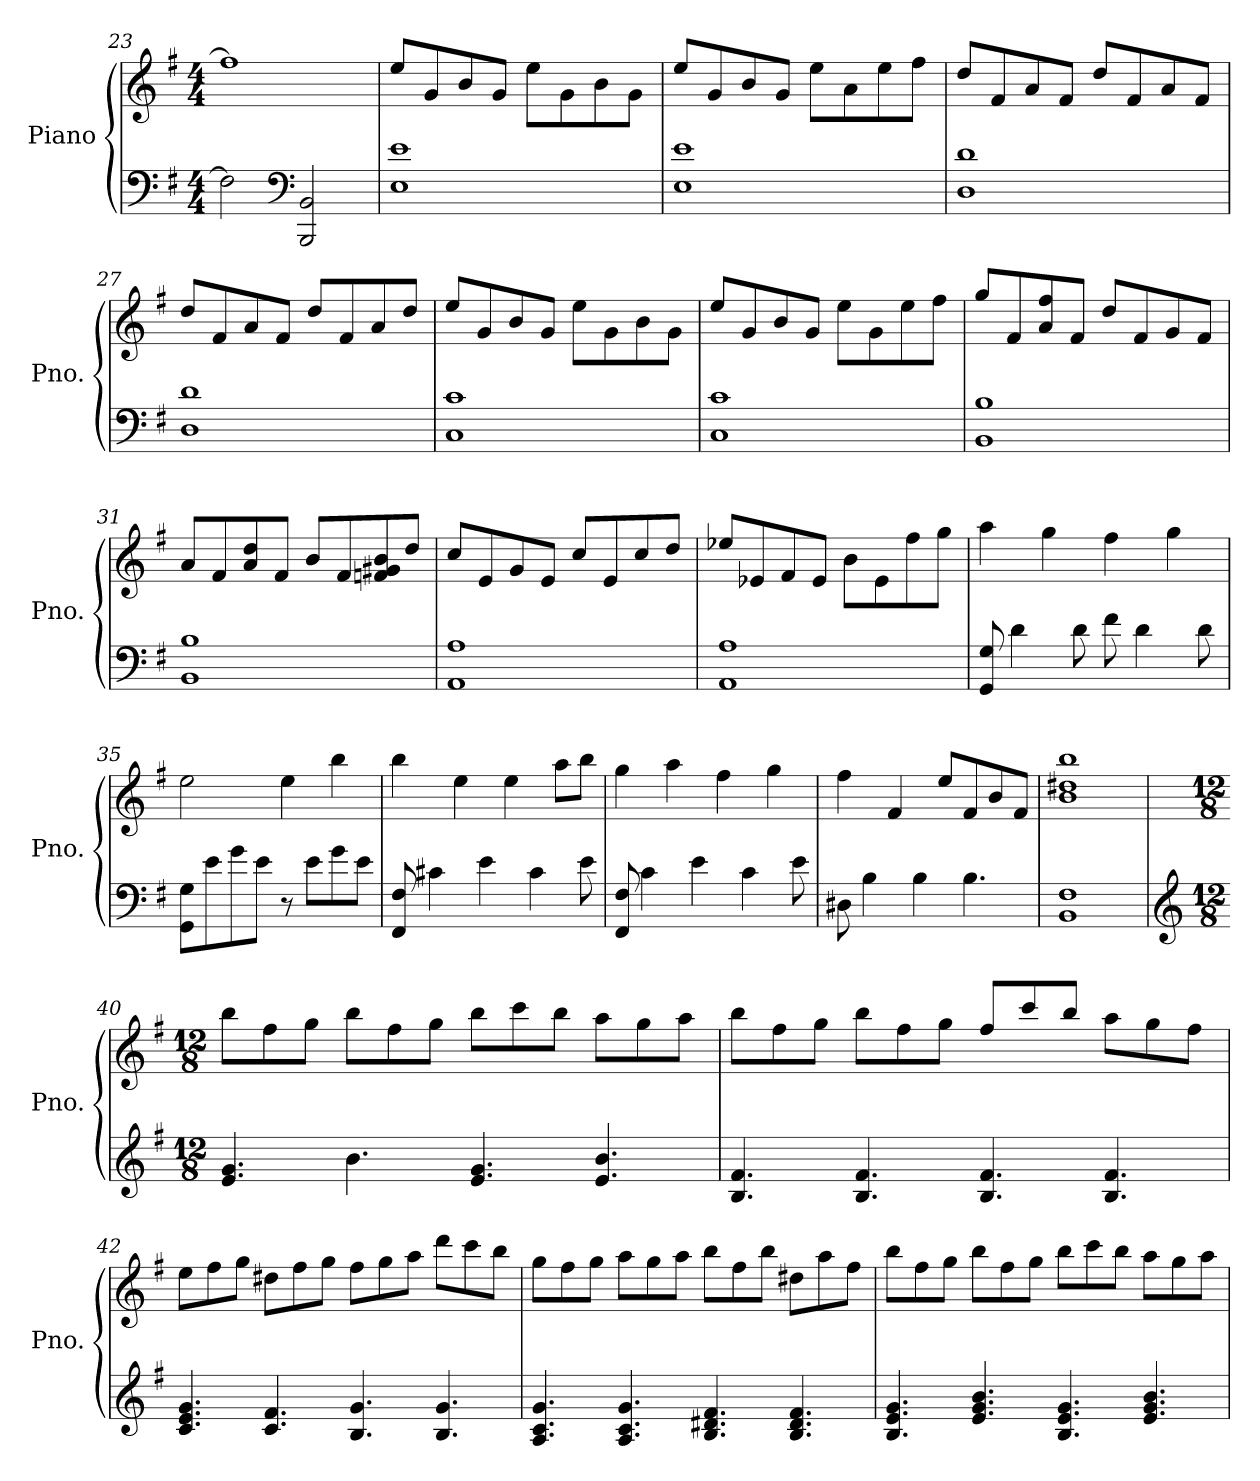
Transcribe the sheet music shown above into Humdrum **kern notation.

**kern	**kern
*part1	*part1
*staff2	*staff1
*I"Piano	*
*I'Pno.	*
*clefF4	*clefG2
*k[f#]	*k[f#]
*M4/4	*M4/4
=23	=23
2F#\]	1ff#]
*clefF4	*
2BBB/ 2BB/	.
=24	=24
1E 1e	8ee/L
.	8g/
.	8b/
.	8g/J
.	8ee\L
.	8g\
.	8b\
.	8g\J
=25	=25
1E 1e	8ee/L
.	8g/
.	8b/
.	8g/J
.	8ee\L
.	8a\
.	8ee\
.	8ff#\J
=26	=26
1D 1d	8dd/L
.	8f#/
.	8a/
.	8f#/J
.	8dd/L
.	8f#/
.	8a/
.	8f#/J
=27	=27
1D 1d	8dd/L
.	8f#/
.	8a/
.	8f#/J
.	8dd/L
.	8f#/
.	8a/
.	8dd/J
!!LO:LB:g=z
=28	=28
1C 1c	8ee/L
.	8g/
.	8b/
.	8g/J
.	8ee\L
.	8g\
.	8b\
.	8g\J
=29	=29
1C 1c	8ee/L
.	8g/
.	8b/
.	8g/J
.	8ee\L
.	8g\
.	8ee\
.	8ff#\J
=30	=30
1BB 1B	8gg/L
.	8f#/
.	8a/ 8ff#/
.	8f#/J
.	8dd/L
.	8f#/
.	8g/
.	8f#/J
=31	=31
1BB 1B	8a/L
.	8f#/
.	8a/ 8dd/
.	8f#/J
.	8b/L
.	8f#/
.	8fn/ 8g#X/ 8b/
.	8dd/J
=32	=32
1AA 1A	8cc/L
.	8e/
.	8g/
.	8e/J
.	8cc/L
.	8e/
.	8cc/
.	8dd/J
!!LO:PB:g=z
=33	=33
1AA 1A	8ee-X/L
.	8e-X/
.	8f#/
.	8e-/J
.	8b\L
.	8e-\
.	8ff#\
.	8gg\J
=34	=34
8GG/ 8G/	4aa\
4d\	.
.	4gg\
8d\	.
8f#\	4ff#\
4d\	.
.	4gg\
8d\	.
=35	=35
8GG\ 8G\L	2ee\
8e\	.
8g\	.
8e\J	.
8r	4ee\
8e\L	.
8g\	4bb\
8e\J	.
=36	=36
8FF#/ 8F#/	4bb\
4c#X\	.
.	4ee\
4e\	.
.	4ee\
4c#\	.
.	8aa\L
8e\	8bb\J
!!LO:LB:g=z
=37	=37
8FF#/ 8F#/	4gg\
4c\	.
.	4aa\
4e\	.
.	4ff#\
4c\	.
.	4gg\
8e\	.
=38	=38
8D#X\	4ff#\
4B\	.
.	4f#/
4B\	.
.	8ee/L
4.B\	8f#/
.	8b/
.	8f#/J
=39	=39
1BB 1F#	1b 1dd#X 1bb
=40	=40
*clefG2	*
*M12/8	*M12/8
4.e/ 4.g/	8bb\L
.	8ff#\
.	8gg\J
4.b\	8bb\L
.	8ff#\
.	8gg\J
4.e/ 4.g/	8bb\L
.	8ccc\
.	8bb\J
4.e/ 4.b/	8aa\L
.	8gg\
.	8aa\J
!!LO:LB:g=z
=41	=41
4.B/ 4.f#/	8bb\L
.	8ff#\
.	8gg\J
4.B/ 4.f#/	8bb\L
.	8ff#\
.	8gg\J
4.B/ 4.f#/	8ff#/L
.	8ccc/
.	8bb/J
4.B/ 4.f#/	8aa\L
.	8gg\
.	8ff#\J
=42	=42
4.c/ 4.e/ 4.g/	8ee\L
.	8ff#\
.	8gg\J
4.c/ 4.f#/	8dd#X\L
.	8ff#\
.	8gg\J
4.B/ 4.g/	8ff#\L
.	8gg\
.	8aa\J
4.B/ 4.g/	8ddd\L
.	8ccc\
.	8bb\J
=43	=43
4.A/ 4.c/ 4.g/	8gg\L
.	8ff#\
.	8gg\J
4.A/ 4.c/ 4.g/	8aa\L
.	8gg\
.	8aa\J
4.B/ 4.d#X/ 4.f#/	8bb\L
.	8ff#\
.	8bb\J
4.B/ 4.d#/ 4.f#/	8dd#X\L
.	8aa\
.	8ff#\J
!!LO:LB:g=z
=44	=44
4.B/ 4.e/ 4.g/	8bb\L
.	8ff#\
.	8gg\J
4.e/ 4.g/ 4.b/	8bb\L
.	8ff#\
.	8gg\J
4.B/ 4.e/ 4.g/	8bb\L
.	8ccc\
.	8bb\J
4.e/ 4.g/ 4.b/	8aa\L
.	8gg\
.	8aa\J
=	=
*-	*-
